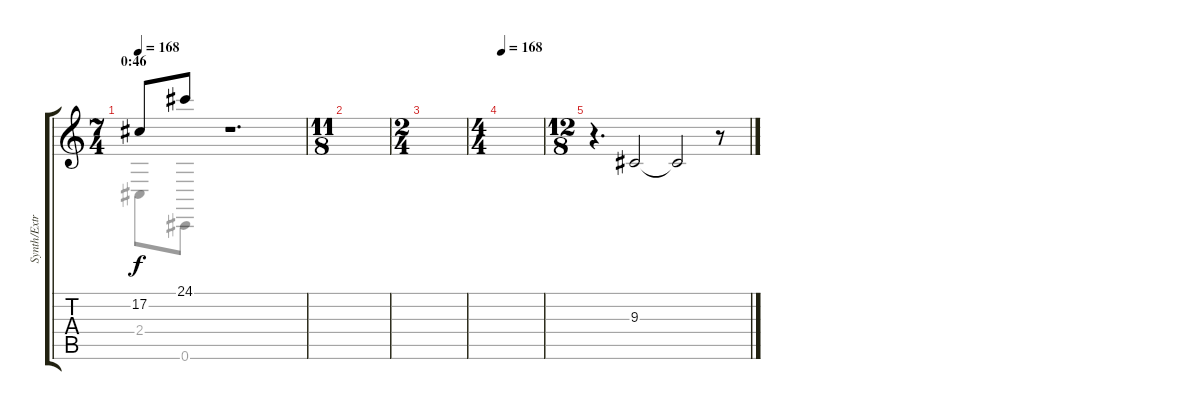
\track ("Synth/Extra Guitar I/Vocals" "Synth/Extr") {instrument pad3polysynth}
\staff {score tabs}
\tuning (Db4 Ab3 E3 B2 Gb2 Db2) {hide}
\voice
\ts (7 4)
\section ("" "0:46")
\tempo 168
\clef g2
\ks c
17.2.8{dy f} 24.1.8 r.1{d volume 0} |
\ts (11 8)
|
\ts (2 4)
|
\ts (4 4)
\tempo 168
|
\ts (12 8)
r.4{d} 9.3.2{volume 13 instrument reversecymbal} 9.3{t}.2{volume 3} r.8 |
|
|
\voice
\clef g2
\ottava regular
\simile none
\ks c
2.4.8{dy f} 0.6.8 r.1{d} |
|
|
|
|
|
|
